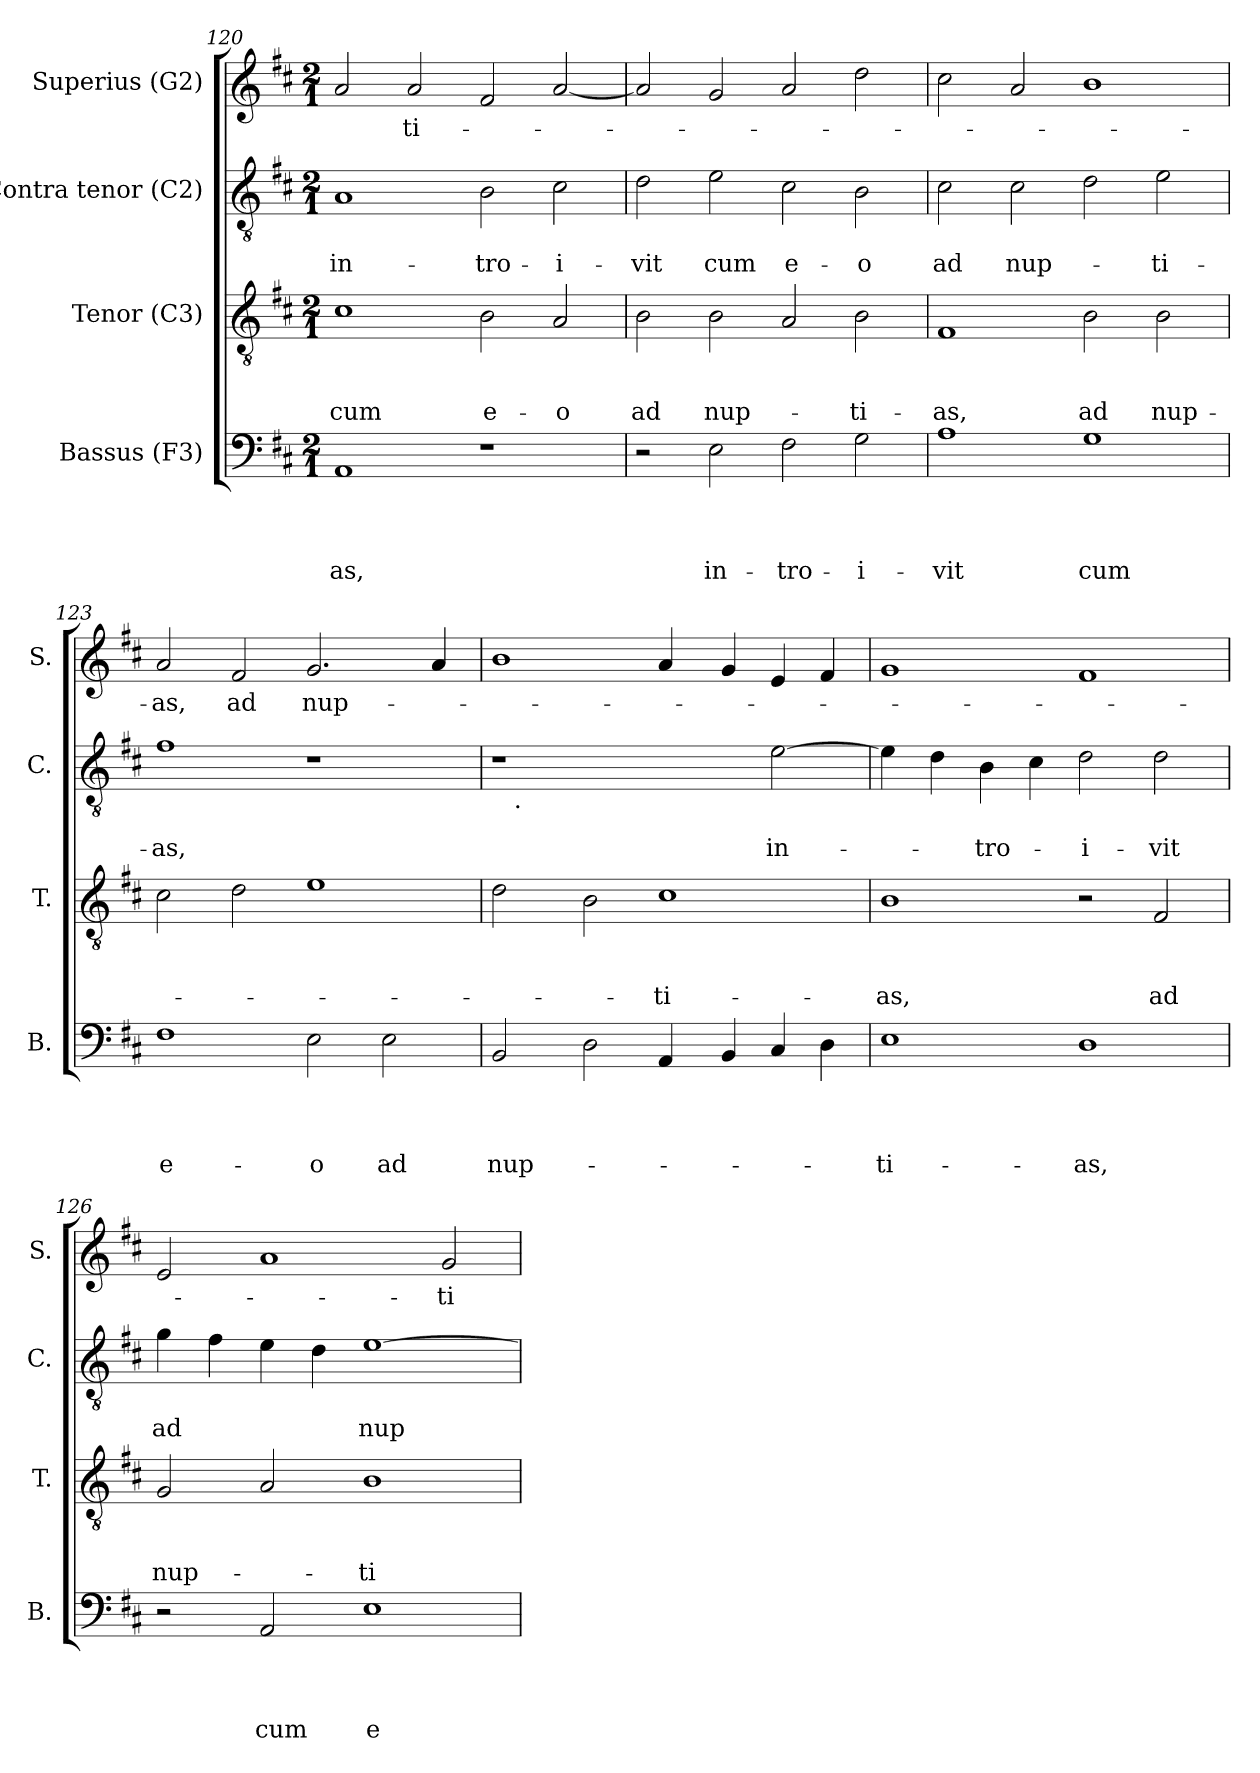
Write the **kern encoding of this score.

**kern	**text	**text	**text	**text	**kern	**text	**text	**text	**kern	**text	**text	**kern	**text
*part4	*part4	*part4	*part4	*part4	*part3	*part3	*part3	*part3	*part2	*part2	*part2	*part1	*part1
*staff4	*staff4	*staff4	*staff4	*staff4	*staff3	*staff3	*staff3	*staff3	*staff2	*staff2	*staff2	*staff1	*staff1
*I"Bassus (F3)	*	*	*	*	*I"Tenor (C3)	*	*	*	*I"Contra tenor (C2)	*	*	*I"Superius (G2)	*
*I'B.	*	*	*	*	*I'T.	*	*	*	*I'C.	*	*	*I'S.	*
!!LO:LB:g=z
*clefF4	*	*	*	*	*clefGv2	*	*	*	*clefGv2	*	*	*clefG2	*
*k[f#c#]	*	*	*	*	*k[f#c#]	*	*	*	*k[f#c#]	*	*	*k[f#c#]	*
*D:	*	*	*	*	*D:	*	*	*	*D:	*	*	*D:	*
*M2/1	*	*	*	*	*M2/1	*	*	*	*M2/1	*	*	*M2/1	*
=120	=120	=120	=120	=120	=120	=120	=120	=120	=120	=120	=120	=120	=120
!	!	!	!	!LO:LY:b	!	!	!	!LO:LY:b	!	!	!LO:LY:b	!	!
1AA	.	.	.	-as,	1c#	.	.	cum	1A	.	in-	2a/	.
!	!	!	!	!	!	!	!	!	!	!	!	!	!LO:LY:b
.	.	.	.	.	.	.	.	.	.	.	.	2a/	-ti-
!	!	!	!	!	!	!	!	!LO:LY:b	!	!	!LO:LY:b	!	!
1r	.	.	.	.	2B\	.	.	e-	2B\	.	-tro-	2f#/	.
!	!	!	!	!	!	!	!	!LO:LY:b	!	!	!LO:LY:b	!	!
.	.	.	.	.	2A/	.	.	-o	2c#\	.	-i-	[<2a/	.
=121	=121	=121	=121	=121	=121	=121	=121	=121	=121	=121	=121	=121	=121
!	!	!	!	!	!	!	!	!LO:LY:b	!	!	!LO:LY:b	!	!
2r	.	.	.	.	2B\	.	.	ad	2d\	.	-vit	2a/]	.
!	!	!	!	!LO:LY:b	!	!	!	!LO:LY:b	!	!	!LO:LY:b	!	!
2E\	.	.	.	in-	2B\	.	.	nup-	2e\	.	cum	2g/	.
!	!	!	!	!LO:LY:b	!	!	!	!	!	!	!LO:LY:b	!	!
2F#\	.	.	.	-tro-	2A/	.	.	.	2c#\	.	e-	2a/	.
!	!	!	!	!LO:LY:b	!	!	!	!LO:LY:b	!	!	!LO:LY:b	!	!
2G\	.	.	.	-i-	2B\	.	.	-ti-	2B\	.	-o	2dd\	.
=122	=122	=122	=122	=122	=122	=122	=122	=122	=122	=122	=122	=122	=122
!	!	!	!	!LO:LY:b	!	!	!	!LO:LY:b	!	!	!LO:LY:b	!	!
1A	.	.	.	-vit	1F#	.	.	-as,	2c#\	.	ad	2cc#\	.
!	!	!	!	!	!	!	!	!	!	!	!LO:LY:b	!	!
.	.	.	.	.	.	.	.	.	2c#\	.	nup-	2a/	.
!	!	!	!	!LO:LY:b	!	!	!	!LO:LY:b	!	!	!	!	!
1G	.	.	.	cum	2B\	.	.	ad	2d\	.	.	1b	.
!	!	!	!	!	!	!	!	!LO:LY:b	!	!	!LO:LY:b	!	!
.	.	.	.	.	2B\	.	.	nup-	2e\	.	-ti-	.	.
=123	=123	=123	=123	=123	=123	=123	=123	=123	=123	=123	=123	=123	=123
!	!	!	!	!LO:LY:b:rj	!	!	!	!	!	!	!LO:LY:b	!	!LO:LY:b
1F#	.	.	.	e-	2c#\	.	.	.	1f#	.	-as,	2a/	-as,
!	!	!	!	!	!	!	!	!	!	!	!	!	!LO:LY:b
.	.	.	.	.	2d\	.	.	.	.	.	.	2f#/	ad
!	!	!	!	!LO:LY:b	!	!	!	!	!	!	!	!	!LO:LY:b
2E\	.	.	.	-o	1e	.	.	.	1r	.	.	2.g/	nup-
!	!	!	!	!LO:LY:b	!	!	!	!	!	!	!	!	!
2E\	.	.	.	ad	.	.	.	.	.	.	.	.	.
.	.	.	.	.	.	.	.	.	.	.	.	4a/	.
!!LO:LB:g=z
=124	=124	=124	=124	=124	=124	=124	=124	=124	=124	=124	=124	=124	=124
!	!	!	!	!LO:LY:b	!	!	!	!	!	!	!	!	!
*	*	*	*	*	*	*	*	*	*^	*	*	*	*
2BB/	.	.	.	nup-	2d\	.	.	.	1r	16ryy	.	.	1b	.
!	!	!	!	!	!	!	!	!	!	!LO:TX:b:t=.	!	!	!	!
.	.	.	.	.	.	.	.	.	.	1ryy	.	.	.	.
2D\	.	.	.	.	2B\	.	.	.	.	.	.	.	.	.
!	!	!	!	!	!	!	!	!LO:LY:b	!	!	!	!	!	!
4AA/	.	.	.	.	1c#	.	.	-ti-	2ryy	.	.	.	4a/	.
.	.	.	.	.	.	.	.	.	.	2...ryy	.	.	.	.
4BB/	.	.	.	.	.	.	.	.	.	.	.	.	4g/	.
!	!	!	!	!	!	!	!	!	!	!	!	!LO:LY:b	!	!
4C#/	.	.	.	.	.	.	.	.	[>2e\	.	.	in-	4e/	.
4D\	.	.	.	.	.	.	.	.	.	.	.	.	4f#/	.
=125	=125	=125	=125	=125	=125	=125	=125	=125	=125	=125	=125	=125	=125	=125
!	!	!	!	!LO:LY:b	!	!	!	!LO:LY:b	!	!	!	!	!	!
*	*	*	*	*	*	*	*	*	*v	*v	*	*	*	*
1E	.	.	.	-ti-	1B	.	.	-as,	4e\]	.	.	1g	.
.	.	.	.	.	.	.	.	.	4d\	.	.	.	.
!	!	!	!	!	!	!	!	!	!	!	!LO:LY:b	!	!
.	.	.	.	.	.	.	.	.	4B\	.	-tro-	.	.
.	.	.	.	.	.	.	.	.	4c#\	.	.	.	.
!	!	!	!	!LO:LY:b	!	!	!	!	!	!	!LO:LY:b	!	!
1D	.	.	.	-as,	2r	.	.	.	2d\	.	-i-	1f#	.
!	!	!	!	!	!	!	!	!LO:LY:b	!	!	!LO:LY:b	!	!
.	.	.	.	.	2F#/	.	.	ad	2d\	.	-vit	.	.
=126	=126	=126	=126	=126	=126	=126	=126	=126	=126	=126	=126	=126	=126
!	!	!	!	!	!	!	!	!LO:LY:b	!	!	!LO:LY:b	!	!
2r	.	.	.	.	2G/	.	.	nup-	4g\	.	ad	2e/	.
.	.	.	.	.	.	.	.	.	4f#\	.	.	.	.
!	!	!	!	!LO:LY:b	!	!	!	!	!	!	!	!	!
2AA/	.	.	.	cum	2A/	.	.	.	4e\	.	.	1a	.
.	.	.	.	.	.	.	.	.	4d\	.	.	.	.
!	!	!	!	!LO:LY:b:rj	!	!	!	!LO:LY:b	!	!	!LO:LY:b	!	!
1E	.	.	.	e-	1B	.	.	-ti-	[<1e	.	nup-	.	.
!	!	!	!	!	!	!	!	!	!	!	!	!	!LO:LY:b
.	.	.	.	.	.	.	.	.	.	.	.	2g/	-ti-
=	=	=	=	=	=	=	=	=	=	=	=	=	=
*-	*-	*-	*-	*-	*-	*-	*-	*-	*-	*-	*-	*-	*-
